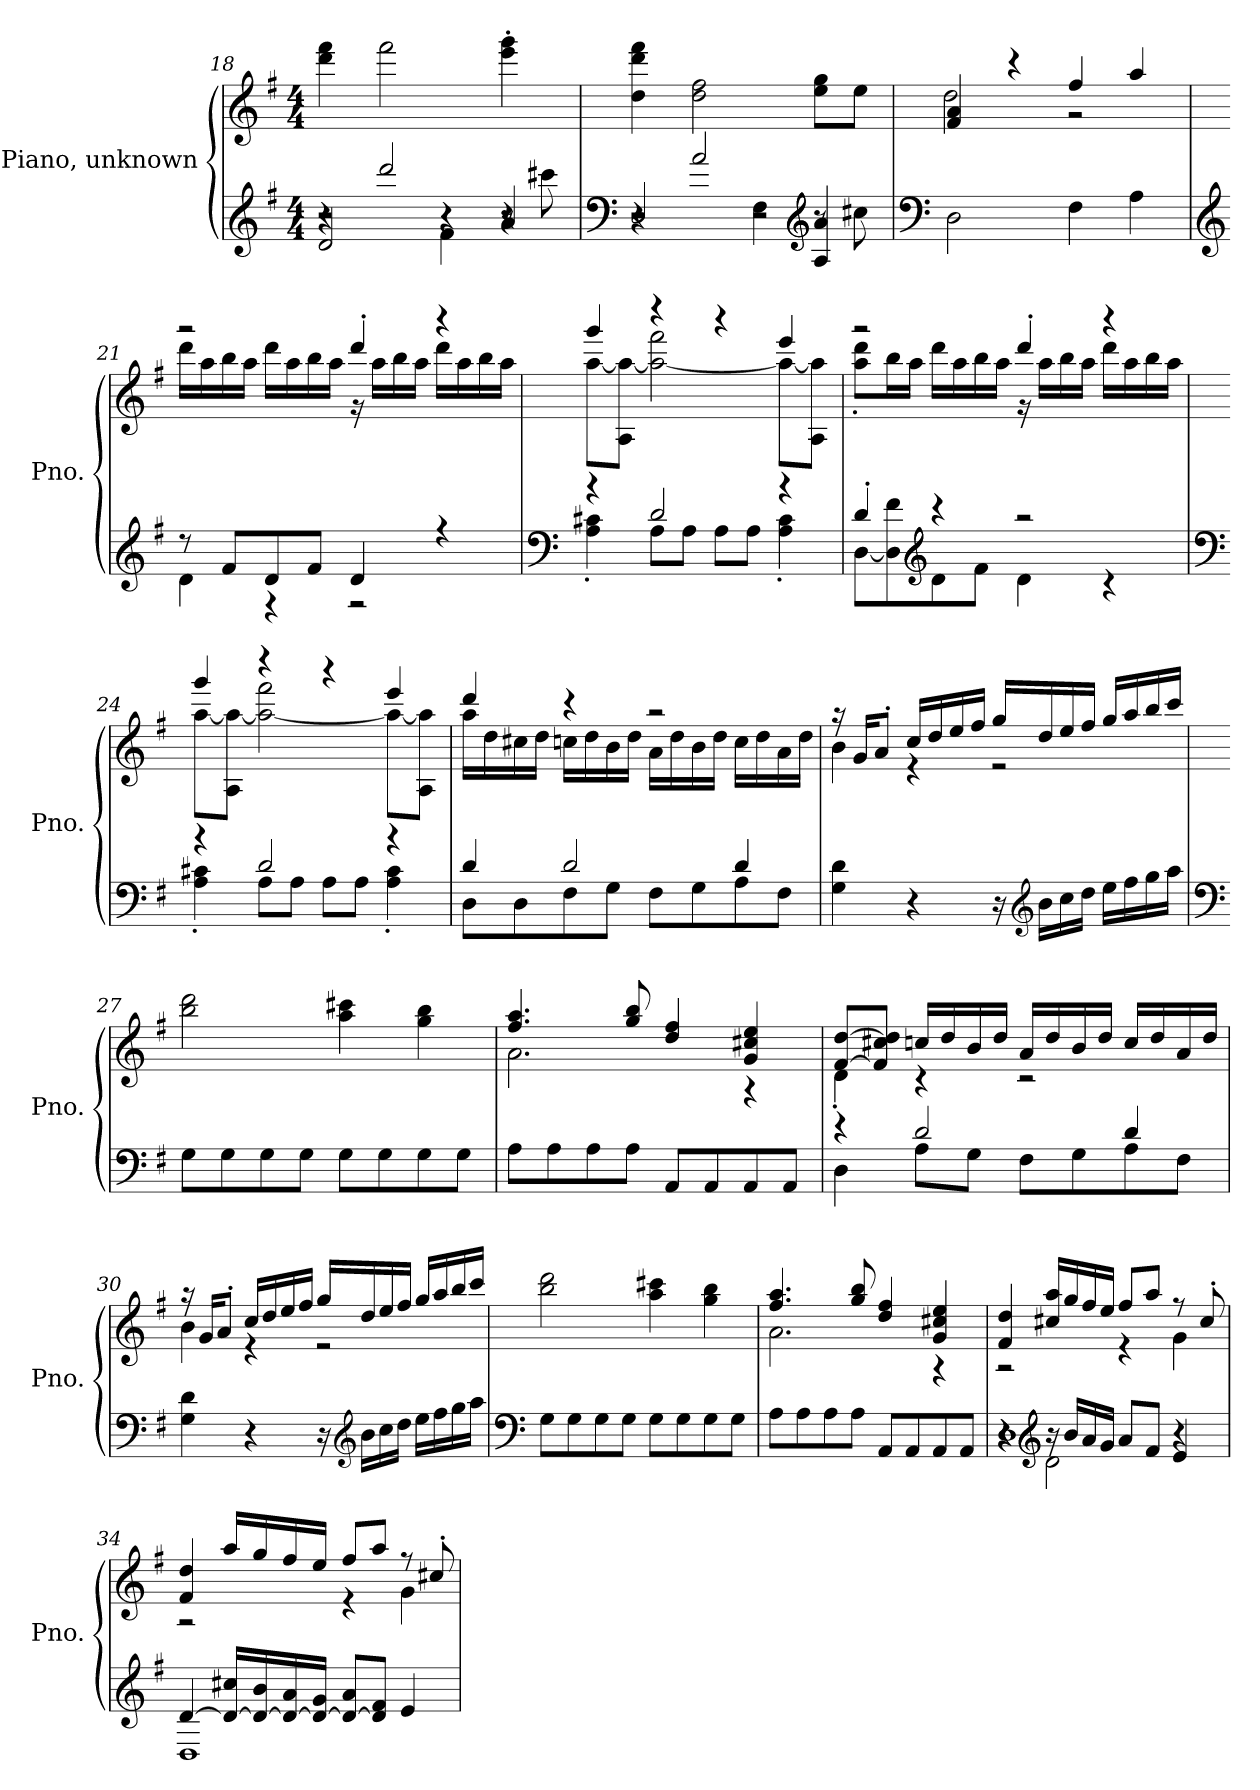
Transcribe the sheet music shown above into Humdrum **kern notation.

**kern	**kern
*part1	*part1
*staff2	*staff1
*I"Piano, unknown	*
*I'Pno.	*
*clefG2	*clefG2
*k[f#]	*k[f#]
*M4/4	*M4/4
=18	=18
*^	*
*	*^	*
4r	2r	2d/	4ddd\ 4fff#\
2ddd/	.	.	2fff#\
.	4f#\	4r	.
4r	8r	4a/	4eee\' 4ggg\'
.	8ccc#X\	.	.
!!LO:LB:g=z
=19	=19	=19	=19
*clefF4	*	*	*
4r	2r	2D/	4dd\ 4ddd\ 4fff#\
2a/	.	.	2dd\ 2ff#\
.	4F#\	2r	.
*clefG2	*	*	*
4A/ 4a/	8r	.	8ee\ 8gg\L
.	8cc#X\	.	8ee\J
*v	*v	*v	*
=20	=20
*clefF4	*
*	*^
2D\	4f#/ 4a/	2dd\
.	4r	.
4F#\	4ff#/	2r
4A\	4aa/	.
=21	=21	=21
*clefG2	*	*
*^	*	*
8r	4d\	2r	16ddd\LL
.	.	.	16aa\
8f#/L	.	.	16bb\
.	.	.	16aa\JJ
8d/	4r	.	16ddd\LL
.	.	.	16aa\
8f#/J	.	.	16bb\
.	.	.	16aa\JJ
4d/	2r	4ddd'/	16r
.	.	.	16aa\LL
.	.	.	16bb\
.	.	.	16aa\JJ
4r	.	4r	16ddd\LL
.	.	.	16aa\
.	.	.	16bb\
.	.	.	16aa\JJ
!!LO:PB:g=z	!!
=22	=22	=22	=22
*clefF4	*	*	*
4r	4A\' 4c#X\'	4ggg/	[8aa\L
.	.	.	8A\ 8aa\_J
2d/	8A\L	4r	2aa\_ 2fff#\
.	8A\J	.	.
.	8A\L	4r	.
.	8A\J	.	.
4r	4A\' 4c#\'	4eee/	8aa\L_
.	.	.	8A\ 8aa\]J
=23	=23	=23	=23
4d'/	[8D\L	2r	8aa\' 8ddd\'L
.	8D\] 8f#\	.	16bb\L
.	.	.	16aa\JJ
*clefG2	*	*	*
4r	8d\	.	16ddd\LL
.	.	.	16aa\
.	8f#\J	.	16bb\
.	.	.	16aa\JJ
2r	4d\	4ddd'/	16r
.	.	.	16aa\LL
.	.	.	16bb\
.	.	.	16aa\JJ
.	4r	4r	16ddd\LL
.	.	.	16aa\
.	.	.	16bb\
.	.	.	16aa\JJ
=24	=24	=24	=24
*clefF4	*	*	*
4r	4A\' 4c#X\'	4ggg/	[8aa\L
.	.	.	8A\ 8aa\_J
2d/	8A\L	4r	2aa\_ 2fff#\
.	8A\J	.	.
.	8A\L	4r	.
.	8A\J	.	.
4r	4A\' 4c#\'	4eee/	8aa\L_
.	.	.	8A\ 8aa\]J
!!LO:LB:g=z	!!
=25	=25	=25	=25
4d/	8D\L	4ddd/	16aa\LL
.	.	.	16dd\
.	8D\	.	16cc#X\
.	.	.	16dd\JJ
2d/	8F#\	4r	16ccn\LL
.	.	.	16dd\
.	8G\J	.	16b\
.	.	.	16dd\JJ
.	8F#\L	2r	16a\LL
.	.	.	16dd\
.	8G\	.	16b\
.	.	.	16dd\JJ
4d/	8A\	.	16cc\LL
.	.	.	16dd\
.	8F#\J	.	16a\
.	.	.	16dd\JJ
*v	*v	*	*
=26	=26	=26
4G\ 4d\	16r	4b\
.	16g/KL	.
.	8a'/J	.
4r	16cc/LL	4r
.	16dd/	.
.	16ee/	.
.	16ff#/JJ	.
16r	16gg/LL	2r
*clefG2	*	*
16b\LL	16dd/	.
16cc\	16ee/	.
16dd\JJ	16ff#/JJ	.
16ee\LL	16gg/LL	.
16ff#\	16aa/	.
16gg\	16bb/	.
16aa\JJ	16ccc/JJ	.
*	*v	*v
=27	=27
*clefF4	*
8G\L	2bb\ 2ddd\
8G\	.
8G\	.
8G\J	.
8G\L	4aa\ 4ccc#X\
8G\	.
8G\	4gg\ 4bb\
8G\J	.
!!LO:LB:g=z
=28	=28
*	*^
8A\L	4.ff#/ 4.aa/	2.a\
8A\	.	.
8A\	.	.
8A\J	8gg/ 8bb/	.
8AA/L	4dd/ 4ff#/	.
8AA/	.	.
8AA/	4g/ 4cc#X/ 4ee/	4r
8AA/J	.	.
=29	=29	=29
*^	*	*
4r	4D\	[8f#/ [8dd/L	4d'\
.	.	8f#/] 8cc#X/ 8dd/]J	.
2d/	8A\L	16ccn/LL	4r
.	.	16dd/	.
.	8G\J	16b/	.
.	.	16dd/JJ	.
.	8F#\L	16a/LL	2r
.	.	16dd/	.
.	8G\	16b/	.
.	.	16dd/JJ	.
4d/	8A\	16cc/LL	.
.	.	16dd/	.
.	8F#\J	16a/	.
.	.	16dd/JJ	.
*v	*v	*	*
=30	=30	=30
4G\ 4d\	16r	4b\
.	16g/KL	.
.	8a'/J	.
4r	16cc/LL	4r
.	16dd/	.
.	16ee/	.
.	16ff#/JJ	.
16r	16gg/LL	2r
*clefG2	*	*
16b\LL	16dd/	.
16cc\	16ee/	.
16dd\JJ	16ff#/JJ	.
16ee\LL	16gg/LL	.
16ff#\	16aa/	.
16gg\	16bb/	.
16aa\JJ	16ccc/JJ	.
*	*v	*v
!!LO:LB:g=z
=31	=31
*clefF4	*
8G\L	2bb\ 2ddd\
8G\	.
8G\	.
8G\J	.
8G\L	4aa\ 4ccc#X\
8G\	.
8G\	4gg\ 4bb\
8G\J	.
=32	=32
*	*^
8A\L	4.ff#/ 4.aa/	2.a\
8A\	.	.
8A\	.	.
8A\J	8gg/ 8bb/	.
8AA/L	4dd/ 4ff#/	.
8AA/	.	.
8AA/	4g/ 4cc#X/ 4ee/	4r
8AA/J	.	.
=33	=33	=33
*^	*	*
*	*^	*	*
4r	4r	1D	4f#/ 4dd/	2r
*clefG2	*	*	*	*
16r	2d\	.	16cc#X/ 16aa/LL	.
16b/LL	.	.	16gg/	.
16a/	.	.	16ff#/	.
16g/JJ	.	.	16ee/JJ	.
8a/L	.	.	8ff#/L	4r
8f#/J	.	.	8aa/J	.
4e/	4r	.	8r	4g\
.	.	.	8cc#'/	.
*	*v	*v	*	*
=34	=34	=34	=34
[4d/	1D	4f#/ 4dd/	2r
16d/_ 16cc#X/LL	.	16aa/LL	.
16d/_ 16b/	.	16gg/	.
16d/_ 16a/	.	16ff#/	.
16d/_ 16g/JJ	.	16ee/JJ	.
8d/_ 8a/L	.	8ff#/L	4r
8d/] 8f#/J	.	8aa/J	.
4e/	.	8r	4g\
.	.	8cc#X'/	.
*v	*v	*	*
*	*v	*v
=	=
*-	*-
